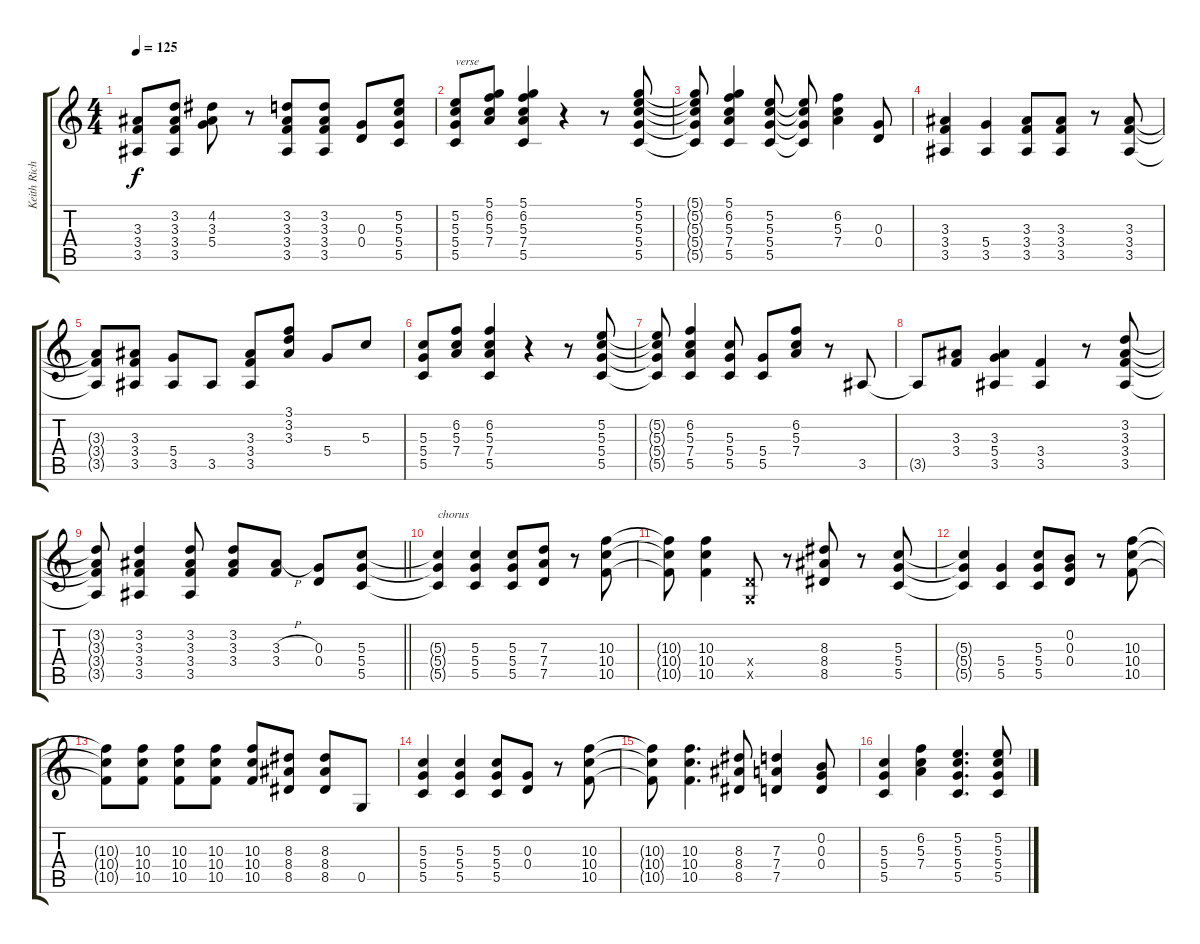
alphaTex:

\track ("Keith Richards" "Keith Rich") {instrument electricguitarjazz}
\staff {score tabs}
\tuning (D4 B3 G3 D3 G2 D2) {hide}
\ts (4 4)
\tempo 125
\clef g2
\ks c
(3.3{t} 3.4{t} 3.5{t}).8{dy f} (3.2 3.3 3.4 3.5).8 (4.2 3.3 5.4).8 r.8 (3.2 3.3 3.4 3.5).8 (3.2 3.3 3.4 3.5).8 (0.3 0.4).8 (5.2 5.3 5.4 5.5).8 |
(5.2 5.3 5.4 5.5).8{txt "verse"} (5.1 6.2 5.3 7.4).8 (5.1 6.2 5.3 7.4 5.5).4 r.4 r.8 (5.1 5.2 5.3 5.4 5.5).8 |
(5.1{t} 5.2{t} 5.3{t} 5.4{t} 5.5{t}).8 (5.1 6.2 5.3 7.4 5.5).4 (5.2 5.3 5.4 5.5).8 (5.2{t} 5.3{t} 5.4{t} 5.5{t}).8 (6.2 5.3 7.4).4 (0.3 0.4).8 |
(3.3 3.4 3.5).4 (5.4 3.5).4 (3.3 3.4 3.5).8 (3.3 3.4 3.5).8 r.8 (3.3 3.4 3.5).8 |
(3.3{t} 3.4{t} 3.5{t}).8 (3.3 3.4 3.5).8 (5.4 3.5).8 3.5.8 (3.3 3.4 3.5).8 (3.1 3.2 3.3).8 5.4.8 5.3.8 |
(5.3 5.4 5.5).8 (6.2 5.3 7.4).8 (6.2 5.3 7.4 5.5).4 r.4 r.8 (5.2 5.3 5.4 5.5).8 |
(5.2{t} 5.3{t} 5.4{t} 5.5{t}).8 (6.2 5.3 7.4 5.5).4 (5.3 5.4 5.5).8 (5.4 5.5).8 (6.2 5.3 7.4).8 r.8 3.5.8 |
3.5{t}.8 (3.3 3.4).8 (3.3 5.4 3.5).4 (3.4 3.5).4 r.8 (3.2 3.3 3.4 3.5).8 |
\barLineRight lightlight
(3.2{t} 3.3{t} 3.4{t} 3.5{t}).8 (3.2 3.3 3.4 3.5).4 (3.2 3.3 3.4 3.5).8 (3.2 3.3 3.4).8 (3.3{h} 3.4).8 (0.3 0.4).8 (5.3 5.4 5.5).8 |
(5.3{t} 5.4{t} 5.5{t}).4{txt "chorus"} (5.3 5.4 5.5).4 (5.3 5.4 5.5).8 (7.3 7.4 7.5).8 r.8 (10.3 10.4 10.5).8 |
(10.3{t} 10.4{t} 10.5{t}).8 (10.3 10.4 10.5).4 (0.4{x} 0.5{x}).8 r.8 (8.3 8.4 8.5).8 r.8 (5.3 5.4 5.5).8 |
(5.3{t} 5.4{t} 5.5{t}).4 (5.4 5.5).4 (5.3 5.4 5.5).8 (0.2 0.3 0.4).8 r.8 (10.3 10.4 10.5).8 |
(10.3{t} 10.4{t} 10.5{t}).8 (10.3 10.4 10.5).8 (10.3 10.4 10.5).8 (10.3 10.4 10.5).8 (10.3 10.4 10.5).8 (8.3 8.4 8.5).8 (8.3 8.4 8.5).8 0.5.8 |
(5.3 5.4 5.5).4 (5.3 5.4 5.5).4 (5.3 5.4 5.5).8 (0.3 0.4).8 r.8 (10.3 10.4 10.5).8 |
(10.3{t} 10.4{t} 10.5{t}).8 (10.3 10.4 10.5).4{d} (8.3 8.4 8.5).8 (7.3 7.4 7.5).4 (0.2 0.3 0.4).8 |
(5.3 5.4 5.5).4 (6.2 5.3 7.4).4 (5.2 5.3 5.4 5.5).4{d} (5.2 5.3 5.4 5.5).8
